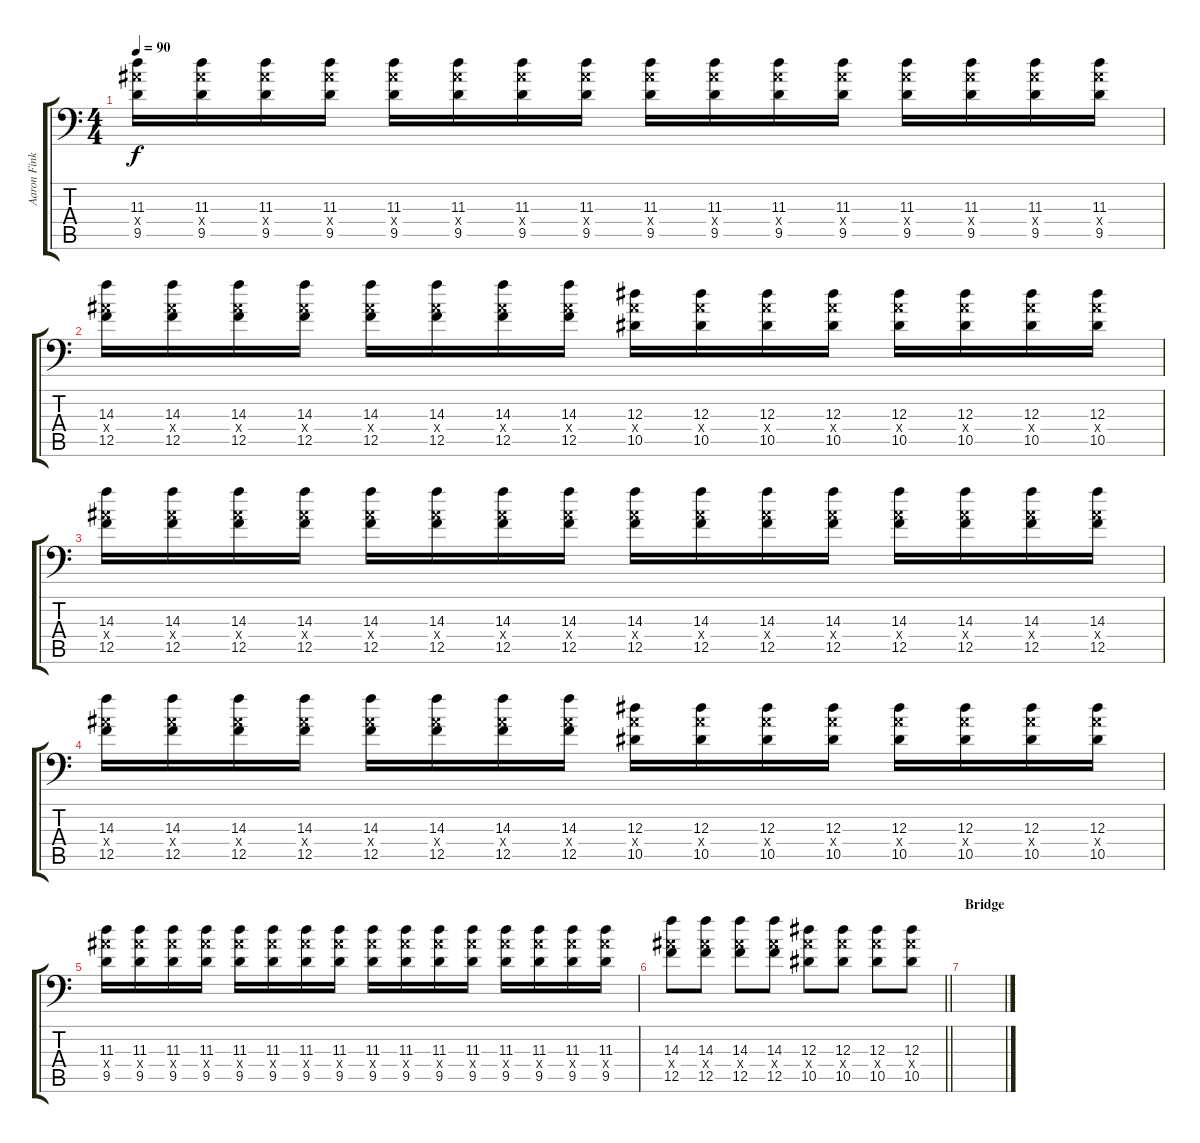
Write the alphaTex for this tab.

\track ("Aaron Fink" "Aaron Fink") {instrument distortionguitar}
\staff {score tabs}
\tuning (C4 G3 Eb3 Bb2 F2 Bb1) {hide}
\ts (4 4)
\tempo 90
\clef f4
\ks c
(11.3 12.4{x} 9.5).16{dy f} (11.3 12.4{x} 9.5).16 (11.3 12.4{x} 9.5).16 (11.3 12.4{x} 9.5).16 (11.3 12.4{x} 9.5).16 (11.3 12.4{x} 9.5).16 (11.3 12.4{x} 9.5).16 (11.3 12.4{x} 9.5).16 (11.3 12.4{x} 9.5).16 (11.3 12.4{x} 9.5).16 (11.3 12.4{x} 9.5).16 (11.3 12.4{x} 9.5).16 (11.3 12.4{x} 9.5).16 (11.3 12.4{x} 9.5).16 (11.3 12.4{x} 9.5).16 (11.3 12.4{x} 9.5).16 |
(14.3 12.4{x} 12.5).16 (14.3 12.4{x} 12.5).16 (14.3 12.4{x} 12.5).16 (14.3 12.4{x} 12.5).16 (14.3 12.4{x} 12.5).16 (14.3 12.4{x} 12.5).16 (14.3 12.4{x} 12.5).16 (14.3 12.4{x} 12.5).16 (12.3 12.4{x} 10.5).16 (12.3 12.4{x} 10.5).16 (12.3 12.4{x} 10.5).16 (12.3 12.4{x} 10.5).16 (12.3 12.4{x} 10.5).16 (12.3 12.4{x} 10.5).16 (12.3 12.4{x} 10.5).16 (12.3 12.4{x} 10.5).16 |
(14.3 12.4{x} 12.5).16 (14.3 12.4{x} 12.5).16 (14.3 12.4{x} 12.5).16 (14.3 12.4{x} 12.5).16 (14.3 12.4{x} 12.5).16 (14.3 12.4{x} 12.5).16 (14.3 12.4{x} 12.5).16 (14.3 12.4{x} 12.5).16 (14.3 12.4{x} 12.5).16 (14.3 12.4{x} 12.5).16 (14.3 12.4{x} 12.5).16 (14.3 12.4{x} 12.5).16 (14.3 12.4{x} 12.5).16 (14.3 12.4{x} 12.5).16 (14.3 12.4{x} 12.5).16 (14.3 12.4{x} 12.5).16 |
(14.3 12.4{x} 12.5).16 (14.3 12.4{x} 12.5).16 (14.3 12.4{x} 12.5).16 (14.3 12.4{x} 12.5).16 (14.3 12.4{x} 12.5).16 (14.3 12.4{x} 12.5).16 (14.3 12.4{x} 12.5).16 (14.3 12.4{x} 12.5).16 (12.3 12.4{x} 10.5).16 (12.3 12.4{x} 10.5).16 (12.3 12.4{x} 10.5).16 (12.3 12.4{x} 10.5).16 (12.3 12.4{x} 10.5).16 (12.3 12.4{x} 10.5).16 (12.3 12.4{x} 10.5).16 (12.3 12.4{x} 10.5).16 |
(11.3 12.4{x} 9.5).16 (11.3 12.4{x} 9.5).16 (11.3 12.4{x} 9.5).16 (11.3 12.4{x} 9.5).16 (11.3 12.4{x} 9.5).16 (11.3 12.4{x} 9.5).16 (11.3 12.4{x} 9.5).16 (11.3 12.4{x} 9.5).16 (11.3 12.4{x} 9.5).16 (11.3 12.4{x} 9.5).16 (11.3 12.4{x} 9.5).16 (11.3 12.4{x} 9.5).16 (11.3 12.4{x} 9.5).16 (11.3 12.4{x} 9.5).16 (11.3 12.4{x} 9.5).16 (11.3 12.4{x} 9.5).16 |
\barLineRight lightlight
(14.3 12.4{x} 12.5).8 (14.3 12.4{x} 12.5).8 (14.3 12.4{x} 12.5).8 (14.3 12.4{x} 12.5).8 (12.3 12.4{x} 10.5).8 (12.3 12.4{x} 10.5).8 (12.3 12.4{x} 10.5).8 (12.3 12.4{x} 10.5).8 |
\section ("" "Bridge")
